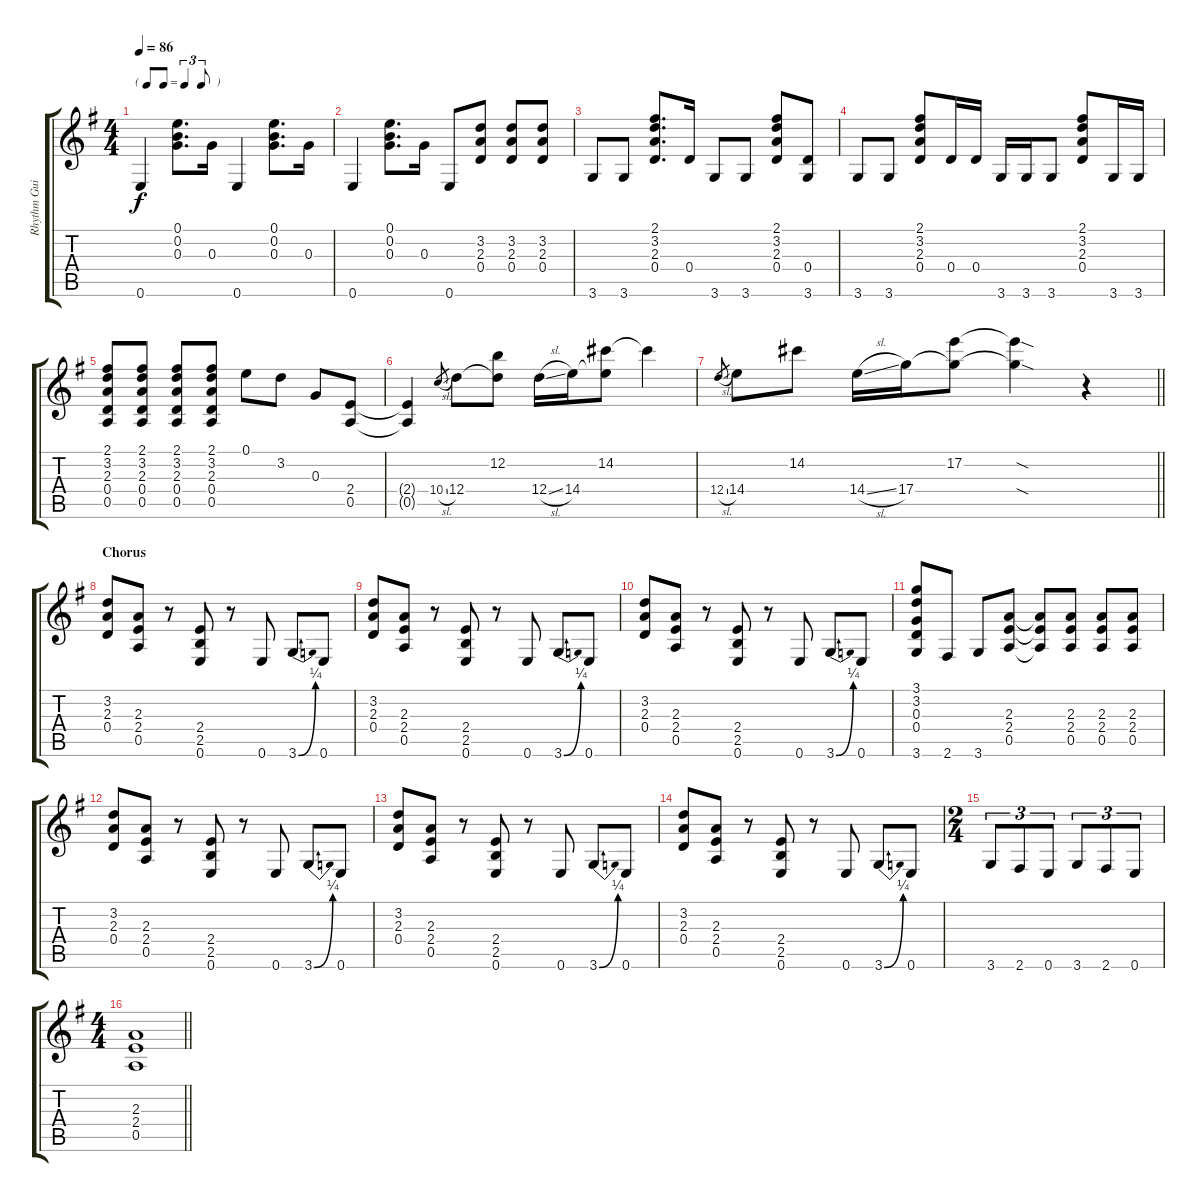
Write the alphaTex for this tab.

\track ("Rhythm Guitar 2" "Rhythm Gui") {instrument overdrivenguitar}
\staff {score tabs}
\tuning (E4 B3 G3 D3 A2 E2) {hide}
\ts (4 4)
\tf triplet8th
\tempo 86
\clef g2
\ks g
0.6.4{dy f} (0.1 0.2 0.3).8{d} 0.3.16 0.6.4 (0.1 0.2 0.3).8{d} 0.3.16 |
0.6.4 (0.1 0.2 0.3).8{d} 0.3.16 0.6.8 (3.2 2.3 0.4).8 (3.2 2.3 0.4).8 (3.2 2.3 0.4).8 |
3.6.8 3.6.8 (2.1 3.2 2.3 0.4).8{d} 0.4.16 3.6.8 3.6.8 (2.1 3.2 2.3 0.4).8 (0.4 3.6).8 |
3.6.8 3.6.8 (2.1 3.2 2.3 0.4).8 0.4.16 0.4.16 3.6.16 3.6.16 3.6.8 (2.1 3.2 2.3 0.4).8 3.6.16 3.6.16 |
(2.1 3.2 2.3 0.4 0.5).8 (2.1 3.2 2.3 0.4 0.5).8 (2.1 3.2 2.3 0.4 0.5).8 (2.1 3.2 2.3 0.4 0.5).8 0.1.8 3.2.8 0.3.8 (2.4 0.5).8 |
(2.4{t} 0.5{t}).4 10.4{sl}.8{gr} 12.4.8 (12.2 12.4{t}).8 12.4{sl}.16 14.4.16 (14.2 14.4{t}).8 14.2{t}.4 |
\barLineRight lightlight
12.4{sl}.8{gr} 14.4.8 14.2.8 14.4{sl}.16 17.4.16 (17.2 17.4{t}).8 (17.2{sod t} 17.4{sod t}).4 r.4 |
\section ("" "Chorus")
(3.2 2.3 0.4).8 (2.3 2.4 0.5).8 r.8 (2.4 2.5 0.6).8 r.8 0.6.8 3.6{be (bend 0 0 60 1)}.8 0.6.8 |
(3.2 2.3 0.4).8 (2.3 2.4 0.5).8 r.8 (2.4 2.5 0.6).8 r.8 0.6.8 3.6{be (bend 0 0 60 1)}.8 0.6.8 |
(3.2 2.3 0.4).8 (2.3 2.4 0.5).8 r.8 (2.4 2.5 0.6).8 r.8 0.6.8 3.6{be (bend 0 0 60 1)}.8 0.6.8 |
(3.1 3.2 0.3 0.4 3.6).8 2.6.8 3.6.8 (2.3 2.4 0.5).8 (2.3{t} 2.4{t} 0.5{t}).8 (2.3 2.4 0.5).8 (2.3 2.4 0.5).8 (2.3 2.4 0.5).8 |
(3.2 2.3 0.4).8 (2.3 2.4 0.5).8 r.8 (2.4 2.5 0.6).8 r.8 0.6.8 3.6{be (bend 0 0 60 1)}.8 0.6.8 |
(3.2 2.3 0.4).8 (2.3 2.4 0.5).8 r.8 (2.4 2.5 0.6).8 r.8 0.6.8 3.6{be (bend 0 0 60 1)}.8 0.6.8 |
(3.2 2.3 0.4).8 (2.3 2.4 0.5).8 r.8 (2.4 2.5 0.6).8 r.8 0.6.8 3.6{be (bend 0 0 60 1)}.8 0.6.8 |
\ts (2 4)
3.6.8{tu (3 2)} 2.6.8{tu (3 2)} 0.6.8{tu (3 2)} 3.6.8{tu (3 2)} 2.6.8{tu (3 2)} 0.6.8{tu (3 2)} |
\ts (4 4)
\barLineRight lightlight
(2.3 2.4 0.5).1
